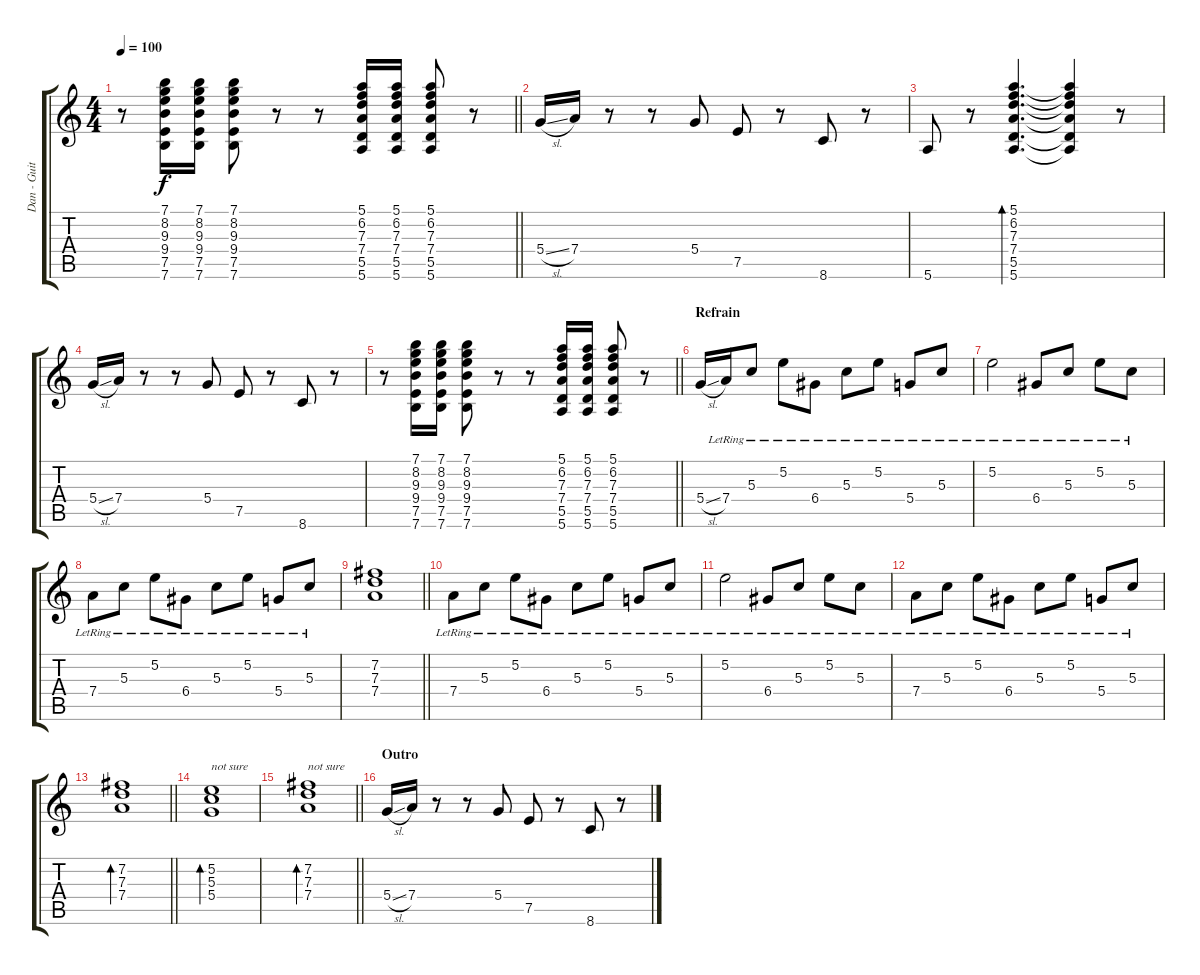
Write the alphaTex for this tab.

\track ("Dan - Guitar" "Dan - Guit") {instrument electricguitarclean}
\staff {score tabs}
\tuning (E4 B3 G3 D3 A2 E2) {hide}
\ts (4 4)
\tempo 100
\clef g2
\barLineRight lightlight
\ks c
r.8{dy f} (7.1 8.2 9.3 9.4 7.5 7.6).16 (7.1 8.2 9.3 9.4 7.5 7.6).16 (7.1 8.2 9.3 9.4 7.5 7.6).8 r.8 r.8 (5.1 6.2 7.3 7.4 5.5 5.6).16 (5.1 6.2 7.3 7.4 5.5 5.6).16 (5.1 6.2 7.3 7.4 5.5 5.6).8 r.8 |
5.4{sl}.16 7.4.16 r.8 r.8 5.4.8 7.5.8 r.8 8.6.8 r.8 |
5.6.8 r.8 (5.1 6.2 7.3 7.4 5.5 5.6).4{d bd 240} (5.1{t} 6.2{t} 7.3{t} 7.4{t} 5.5{t} 5.6{t}).4 r.8 |
5.4{sl}.16 7.4.16 r.8 r.8 5.4.8 7.5.8 r.8 8.6.8 r.8 |
\barLineRight lightlight
r.8 (7.1 8.2 9.3 9.4 7.5 7.6).16 (7.1 8.2 9.3 9.4 7.5 7.6).16 (7.1 8.2 9.3 9.4 7.5 7.6).8 r.8 r.8 (5.1 6.2 7.3 7.4 5.5 5.6).16 (5.1 6.2 7.3 7.4 5.5 5.6).16 (5.1 6.2 7.3 7.4 5.5 5.6).8 r.8 |
\section ("" "Refrain")
5.4{sl}.16 7.4{lr}.16 5.3{lr}.8 5.2{lr}.8 6.4{lr}.8 5.3{lr}.8 5.2{lr}.8 5.4{lr}.8 5.3{lr}.8 |
5.2{lr}.2 6.4{lr}.8 5.3{lr}.8 5.2{lr}.8 5.3{lr}.8 |
7.4{lr}.8 5.3{lr}.8 5.2{lr}.8 6.4{lr}.8 5.3{lr}.8 5.2{lr}.8 5.4{lr}.8 5.3{lr}.8 |
\barLineRight lightlight
(7.2 7.3 7.4).1 |
7.4{lr}.8 5.3{lr}.8 5.2{lr}.8 6.4{lr}.8 5.3{lr}.8 5.2{lr}.8 5.4{lr}.8 5.3{lr}.8 |
5.2{lr}.2 6.4{lr}.8 5.3{lr}.8 5.2{lr}.8 5.3{lr}.8 |
7.4{lr}.8 5.3{lr}.8 5.2{lr}.8 6.4{lr}.8 5.3{lr}.8 5.2{lr}.8 5.4{lr}.8 5.3{lr}.8 |
\barLineRight lightlight
(7.2 7.3 7.4).1{bd 240} |
(5.2 5.3 5.4).1{bd 240 txt "not sure"} |
\barLineRight lightlight
(7.2 7.3 7.4).1{bd 240 txt "not sure"} |
\section ("" "Outro")
5.4{sl}.16 7.4.16 r.8 r.8 5.4.8 7.5.8 r.8 8.6.8 r.8
